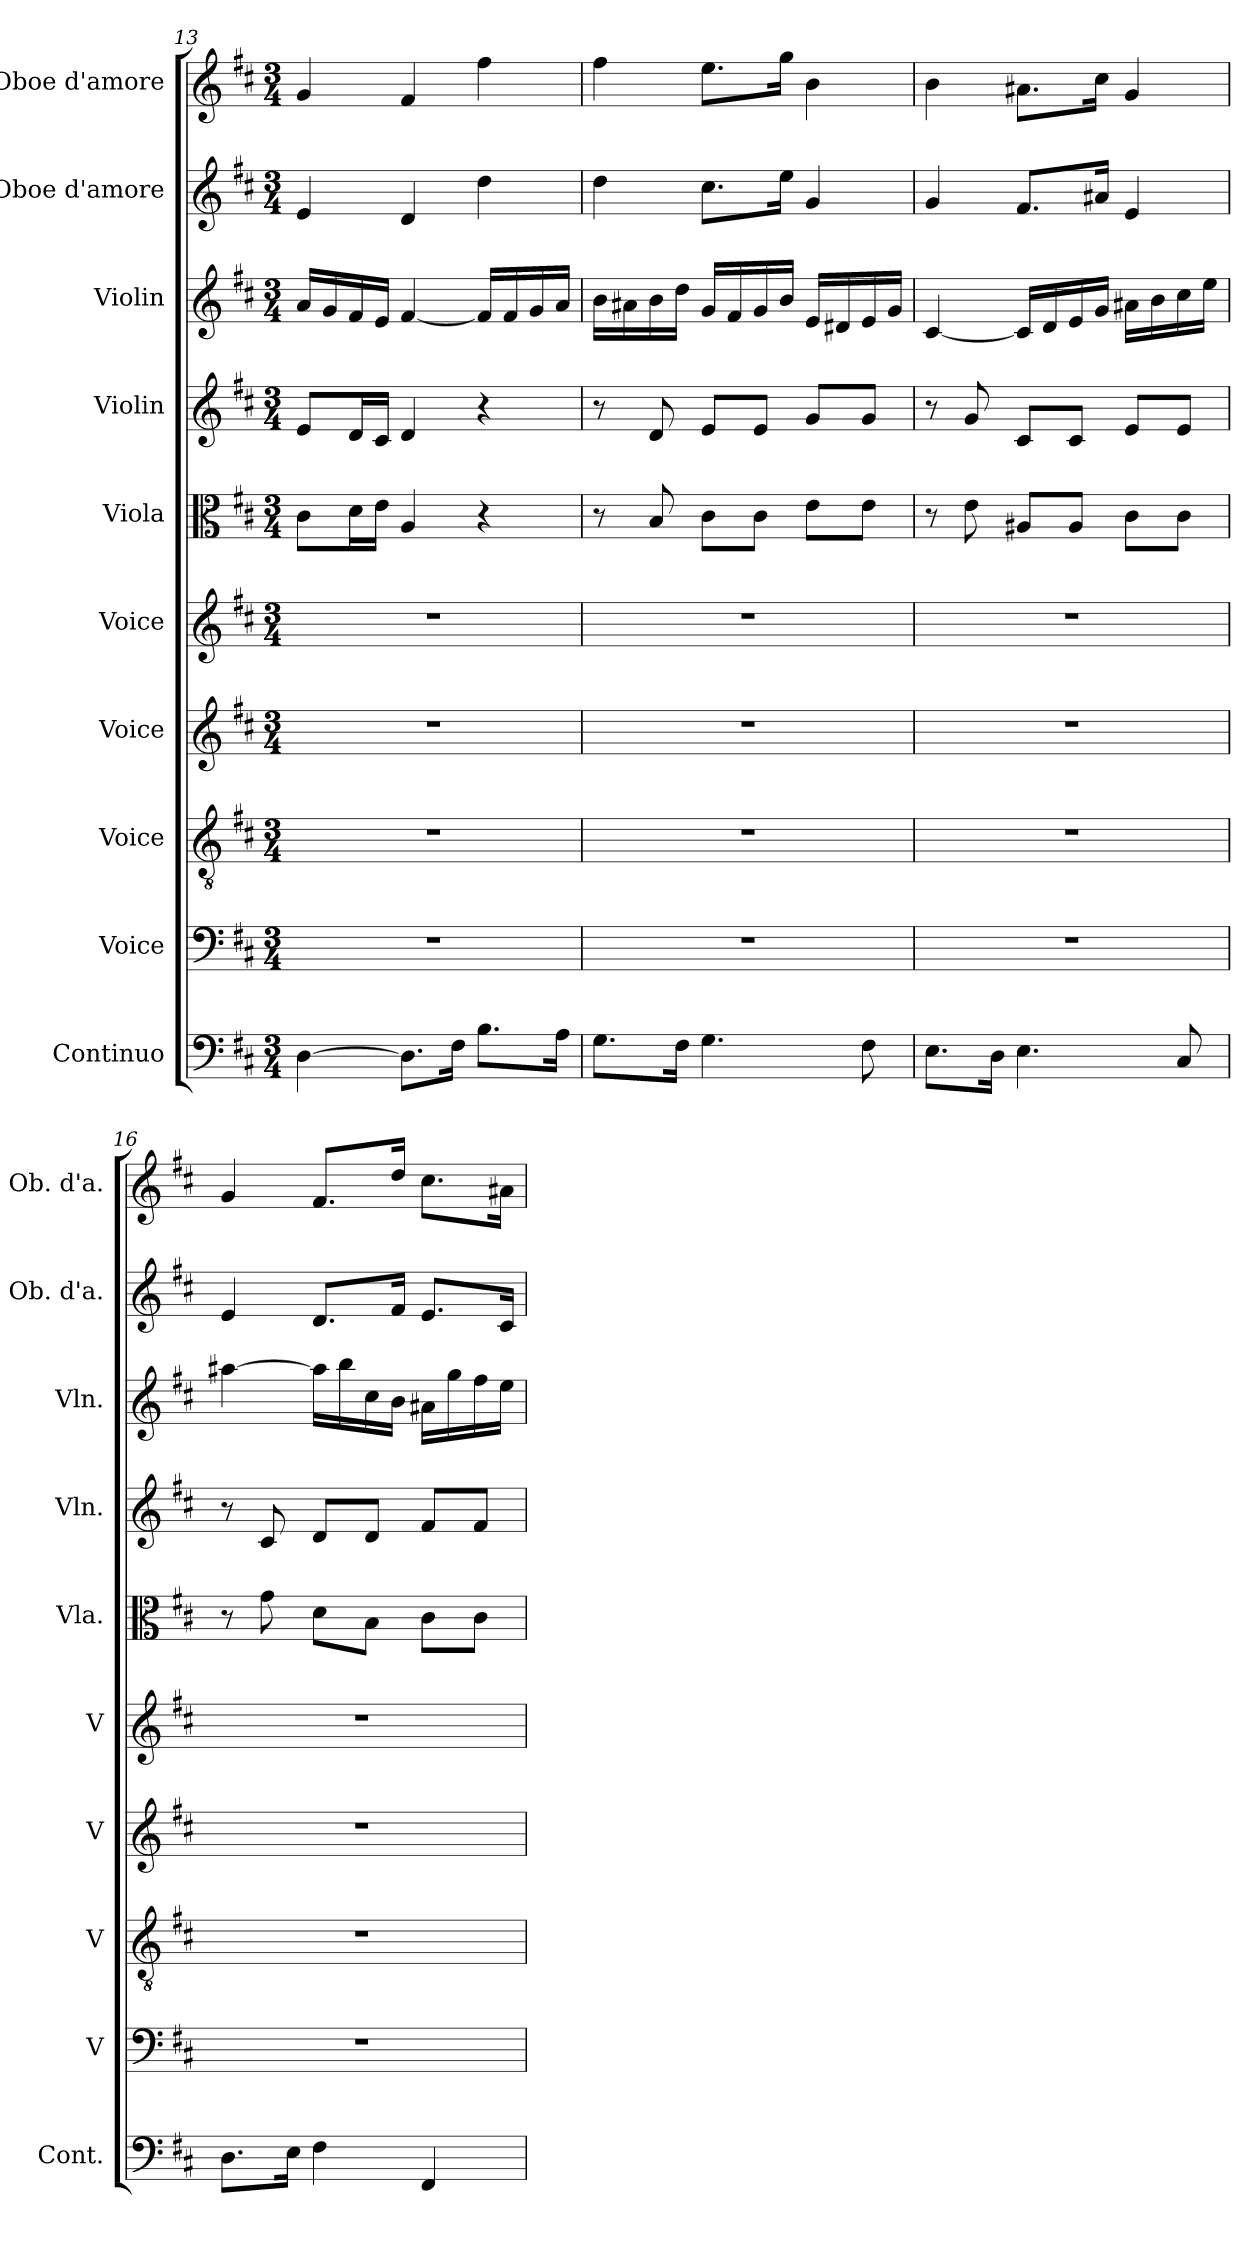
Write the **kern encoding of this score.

**kern	**kern	**kern	**kern	**kern	**kern	**kern	**kern	**kern	**kern
*part10	*part9	*part8	*part7	*part6	*part5	*part4	*part3	*part2	*part1
*staff10	*staff9	*staff8	*staff7	*staff6	*staff5	*staff4	*staff3	*staff2	*staff1
*I"Continuo	*I"Voice	*I"Voice	*I"Voice	*I"Voice	*I"Viola	*I"Violin	*I"Violin	*I"Oboe d'amore	*I"Oboe d'amore
*I'Cont.	*I'V	*I'V	*I'V	*I'V	*I'Vla.	*I'Vln.	*I'Vln.	*I'Ob. d'a.	*I'Ob. d'a.
*clefF4	*clefF4	*clefGv2	*clefG2	*clefG2	*clefC3	*clefG2	*clefG2	*clefG2	*clefG2
*k[f#c#]	*k[f#c#]	*k[f#c#]	*k[f#c#]	*k[f#c#]	*k[f#c#]	*k[f#c#]	*k[f#c#]	*k[f#c#]	*k[f#c#]
*M3/4	*M3/4	*M3/4	*M3/4	*M3/4	*M3/4	*M3/4	*M3/4	*M3/4	*M3/4
=13	=13	=13	=13	=13	=13	=13	=13	=13	=13
[4D	2.r	2.r	2.r	2.r	8c#L	8eL	16aLL	4e	4g
.	.	.	.	.	.	.	16g	.	.
.	.	.	.	.	16dL	16dL	16f#	.	.
.	.	.	.	.	16eJJ	16c#JJ	16eJJ	.	.
8.DL]	.	.	.	.	4A	4d	[4f#	4d	4f#
16F#Jk	.	.	.	.	.	.	.	.	.
8.BL	.	.	.	.	4r	4r	16f#LL]	4dd	4ff#
.	.	.	.	.	.	.	16f#	.	.
.	.	.	.	.	.	.	16g	.	.
16AJk	.	.	.	.	.	.	16aJJ	.	.
=14	=14	=14	=14	=14	=14	=14	=14	=14	=14
8.GL	2.r	2.r	2.r	2.r	8r	8r	16bLL	4dd	4ff#
.	.	.	.	.	.	.	16a#X	.	.
.	.	.	.	.	8B	8d	16b	.	.
16F#Jk	.	.	.	.	.	.	16ddJJ	.	.
4.G	.	.	.	.	8c#L	8eL	16gLL	8.cc#L	8.eeL
.	.	.	.	.	.	.	16f#	.	.
.	.	.	.	.	8c#J	8eJ	16g	.	.
.	.	.	.	.	.	.	16bJJ	16eeJk	16ggJk
.	.	.	.	.	8eL	8gL	16eLL	4g	4b
.	.	.	.	.	.	.	16d#X	.	.
8F#	.	.	.	.	8eJ	8gJ	16e	.	.
.	.	.	.	.	.	.	16gJJ	.	.
=15	=15	=15	=15	=15	=15	=15	=15	=15	=15
8.EL	2.r	2.r	2.r	2.r	8r	8r	[4c#	4g	4b
.	.	.	.	.	8e	8g	.	.	.
16DJk	.	.	.	.	.	.	.	.	.
4.E	.	.	.	.	8A#XL	8c#L	16c#LL]	8.f#L	8.a#XL
.	.	.	.	.	.	.	16d	.	.
.	.	.	.	.	8A#J	8c#J	16e	.	.
.	.	.	.	.	.	.	16gJJ	16a#XJk	16cc#Jk
.	.	.	.	.	8c#L	8eL	16a#XLL	4e	4g
.	.	.	.	.	.	.	16b	.	.
8C#	.	.	.	.	8c#J	8eJ	16cc#	.	.
.	.	.	.	.	.	.	16eeJJ	.	.
=16	=16	=16	=16	=16	=16	=16	=16	=16	=16
8.DL	2.r	2.r	2.r	2.r	8r	8r	[4aa#X	4e	4g
.	.	.	.	.	8g	8c#	.	.	.
16EJk	.	.	.	.	.	.	.	.	.
4F#	.	.	.	.	8dL	8dL	16aa#LL]	8.dL	8.f#L
.	.	.	.	.	.	.	16bb	.	.
.	.	.	.	.	8BJ	8dJ	16cc#	.	.
.	.	.	.	.	.	.	16bJJ	16f#Jk	16ddJk
4FF#	.	.	.	.	8c#L	8f#L	16a#XLL	8.eL	8.cc#L
.	.	.	.	.	.	.	16gg	.	.
.	.	.	.	.	8c#J	8f#J	16ff#	.	.
.	.	.	.	.	.	.	16eeJJ	16c#Jk	16a#XJk
=	=	=	=	=	=	=	=	=	=
*-	*-	*-	*-	*-	*-	*-	*-	*-	*-
